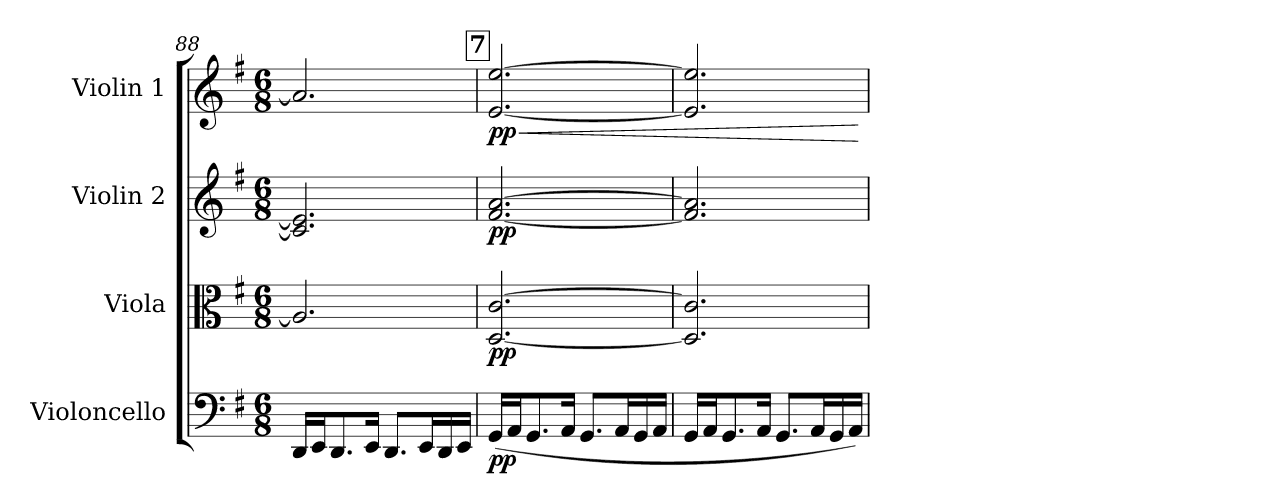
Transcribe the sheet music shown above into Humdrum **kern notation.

**kern	**dynam	**kern	**dynam	**kern	**dynam	**kern	**dynam
*part4	*part4	*part3	*part3	*part2	*part2	*part1	*part1
*staff4	*staff4	*staff3	*staff3	*staff2	*staff2	*staff1	*staff1
*I"Violoncello	*	*I"Viola	*	*I"Violin 2	*	*I"Violin 1	*
*I'Vc	*	*I'Vla	*	*I'Vln	*	*I'Vln	*
*clefF4	*	*clefC3	*	*clefG2	*	*clefG2	*
*k[f#]	*	*k[f#]	*	*k[f#]	*	*k[f#]	*
*M6/8	*	*M6/8	*	*M6/8	*	*M6/8	*
=88	=88	=88	=88	=88	=88	=88	=88
16DD/LL	.	2.A/]	.	2.c/] 2.e/]	.	2.a/]	.
16EE/J	.	.	.	.	.	.	.
8.DD/	.	.	.	.	.	.	.
16EE/Jk	.	.	.	.	.	.	.
8.DD/L	.	.	.	.	.	.	.
16EE/L	.	.	.	.	.	.	.
16DD/	.	.	.	.	.	.	.
16EE/JJ	.	.	.	.	.	.	.
!!LO:REH:place=s1:a:B:cj:fs=14:t=7
=89	=89	=89	=89	=89	=89	=89	=89
!	!LO:DY:b	!	!LO:DY:b	!	!LO:DY:b	!	!LO:HP:b
!	!	!	!	!	!	!	!LO:DY:n=1:b
(16GG/LL	pp	[2.D/ [2.c/	pp	[2.f#/ [2.a/	pp	[2.e/ [2.ee/	< pp
16AA/J	.	.	.	.	.	.	.
8.GG/	.	.	.	.	.	.	.
16AA/Jk	.	.	.	.	.	.	.
8.GG/L	.	.	.	.	.	.	.
16AA/L	.	.	.	.	.	.	.
16GG/	.	.	.	.	.	.	.
16AA/JJ	.	.	.	.	.	.	.
!!LO:PB:g=z
=90	=90	=90	=90	=90	=90	=90	=90
16GG/LL	.	2.D/] 2.c/]	.	2.f#/] 2.a/]	.	2.e/] 2.ee/]	.
16AA/J	.	.	.	.	.	.	.
8.GG/	.	.	.	.	.	.	.
16AA/Jk	.	.	.	.	.	.	.
8.GG/L	.	.	.	.	.	.	.
16AA/L	.	.	.	.	.	.	.
16GG/	.	.	.	.	.	.	.
16AA/JJ)	.	.	.	.	.	.	.
.	.	.	.	.	.	.	[
=	=	=	=	=	=	=	=
*-	*-	*-	*-	*-	*-	*-	*-
